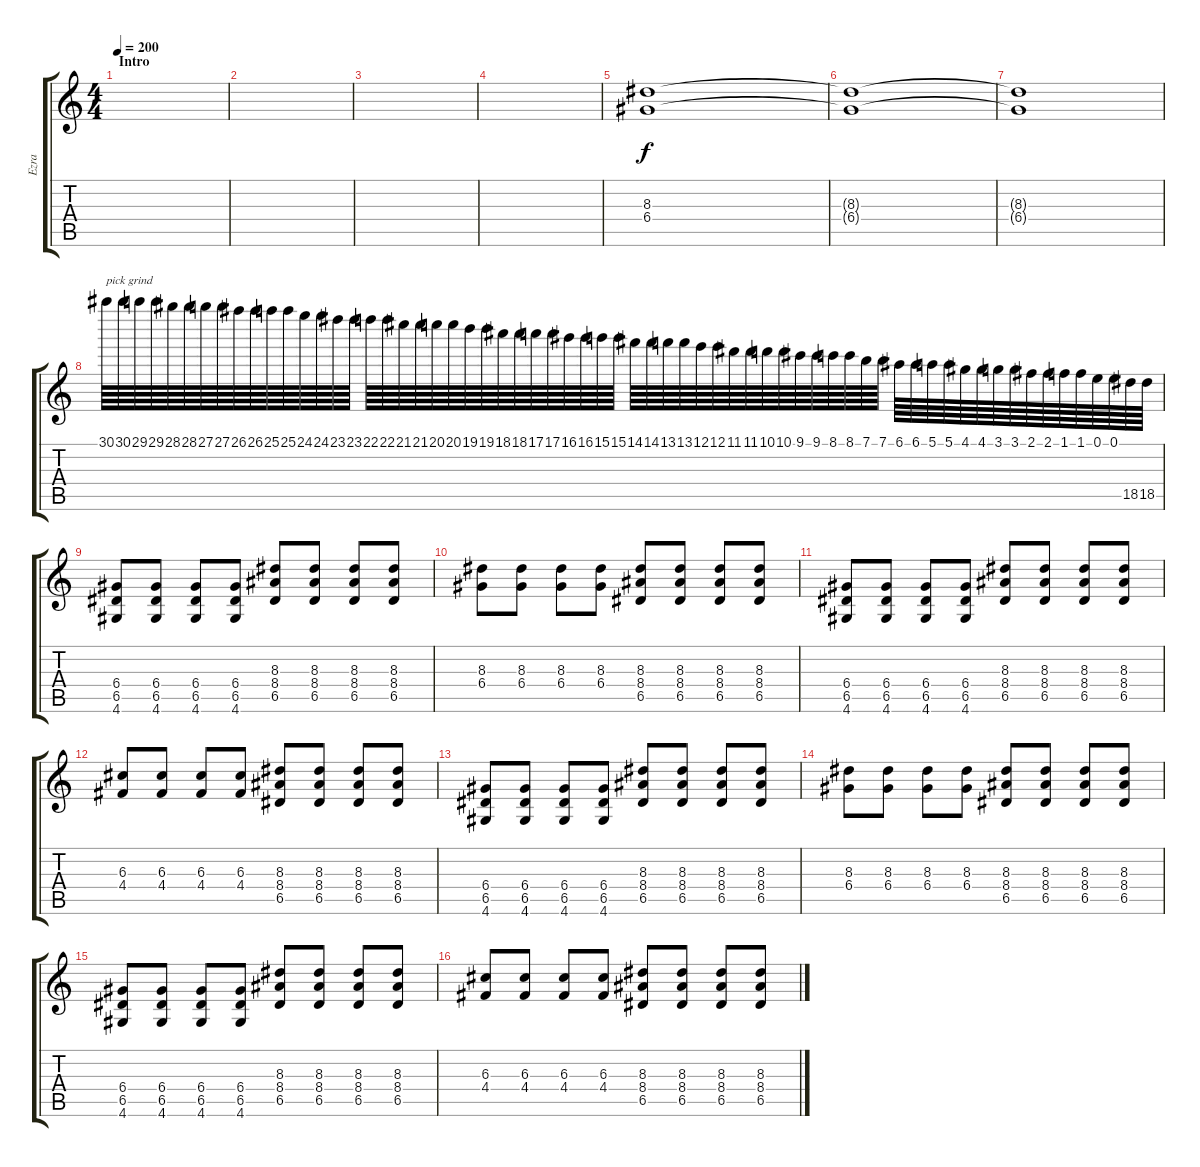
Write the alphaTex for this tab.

\track ("Ezra" "Ezra") {instrument distortionguitar}
\staff {score tabs}
\tuning (E4 B3 G3 D3 A2 E2) {hide}
\ts (4 4)
\section ("" "Intro")
\tempo 200
\clef g2
\ks c
|
|
|
|
(8.3 6.4).1 |
(8.3{t} 6.4{t}).1 |
(8.3{t} 6.4{t}).1 |
30.1.64{txt "pick grind"} 30.1.64 29.1.64 29.1.64 28.1.64 28.1.64 27.1.64 27.1.64 26.1.64 26.1.64 25.1.64 25.1.64 24.1.64 24.1.64 23.1.64 23.1.64 22.1.64 22.1.64 21.1.64 21.1.64 20.1.64 20.1.64 19.1.64 19.1.64 18.1.64 18.1.64 17.1.64 17.1.64 16.1.64 16.1.64 15.1.64 15.1.64 14.1.64 14.1.64 13.1.64 13.1.64 12.1.64 12.1.64 11.1.64 11.1.64 10.1.64 10.1.64 9.1.64 9.1.64 8.1.64 8.1.64 7.1.64 7.1.64 6.1.64 6.1.64 5.1.64 5.1.64 4.1.64 4.1.64 3.1.64 3.1.64 2.1.64 2.1.64 1.1.64 1.1.64 0.1.64 0.1.64 18.5.64 18.5.64 |
(6.4 6.5 4.6).8 (6.4 6.5 4.6).8 (6.4 6.5 4.6).8 (6.4 6.5 4.6).8 (8.3 8.4 6.5).8 (8.3 8.4 6.5).8 (8.3 8.4 6.5).8 (8.3 8.4 6.5).8 |
(8.3 6.4).8 (8.3 6.4).8 (8.3 6.4).8 (8.3 6.4).8 (8.3 8.4 6.5).8 (8.3 8.4 6.5).8 (8.3 8.4 6.5).8 (8.3 8.4 6.5).8 |
(6.4 6.5 4.6).8 (6.4 6.5 4.6).8 (6.4 6.5 4.6).8 (6.4 6.5 4.6).8 (8.3 8.4 6.5).8 (8.3 8.4 6.5).8 (8.3 8.4 6.5).8 (8.3 8.4 6.5).8 |
(6.3 4.4).8 (6.3 4.4).8 (6.3 4.4).8 (6.3 4.4).8 (8.3 8.4 6.5).8 (8.3 8.4 6.5).8 (8.3 8.4 6.5).8 (8.3 8.4 6.5).8 |
(6.4 6.5 4.6).8 (6.4 6.5 4.6).8 (6.4 6.5 4.6).8 (6.4 6.5 4.6).8 (8.3 8.4 6.5).8 (8.3 8.4 6.5).8 (8.3 8.4 6.5).8 (8.3 8.4 6.5).8 |
(8.3 6.4).8 (8.3 6.4).8 (8.3 6.4).8 (8.3 6.4).8 (8.3 8.4 6.5).8 (8.3 8.4 6.5).8 (8.3 8.4 6.5).8 (8.3 8.4 6.5).8 |
(6.4 6.5 4.6).8 (6.4 6.5 4.6).8 (6.4 6.5 4.6).8 (6.4 6.5 4.6).8 (8.3 8.4 6.5).8 (8.3 8.4 6.5).8 (8.3 8.4 6.5).8 (8.3 8.4 6.5).8 |
(6.3 4.4).8 (6.3 4.4).8 (6.3 4.4).8 (6.3 4.4).8 (8.3 8.4 6.5).8 (8.3 8.4 6.5).8 (8.3 8.4 6.5).8 (8.3 8.4 6.5).8
